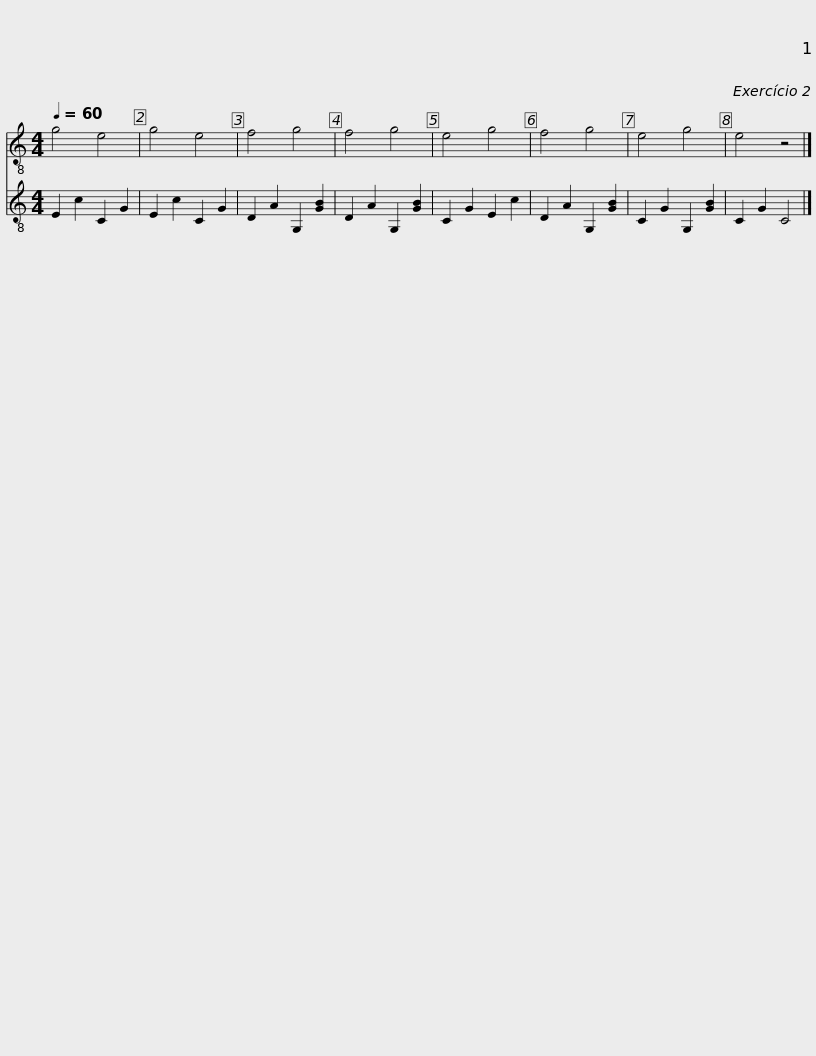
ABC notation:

X:1
%%score 1 2
L:1/8
Q:1/4=60
M:4/4
I:linebreak $
K:C
V:1 treble-8
V:2 treble-8
V:1
 g4 e4 | g4 e4 | f4 g4 | f4 g4 | e4 g4 | %5
 f4 g4 | e4 g4 | e4 z4 |] %8
V:2
 E2 c2 C2 G2 | E2 c2 C2 G2 | D2 A2 G,2 [GB]2 | D2 A2 G,2 [GB]2 | C2 G2 E2 c2 | %5
 D2 A2 G,2 [GB]2 | C2 G2 G,2 [GB]2 | C2 G2 C4 |] %8
